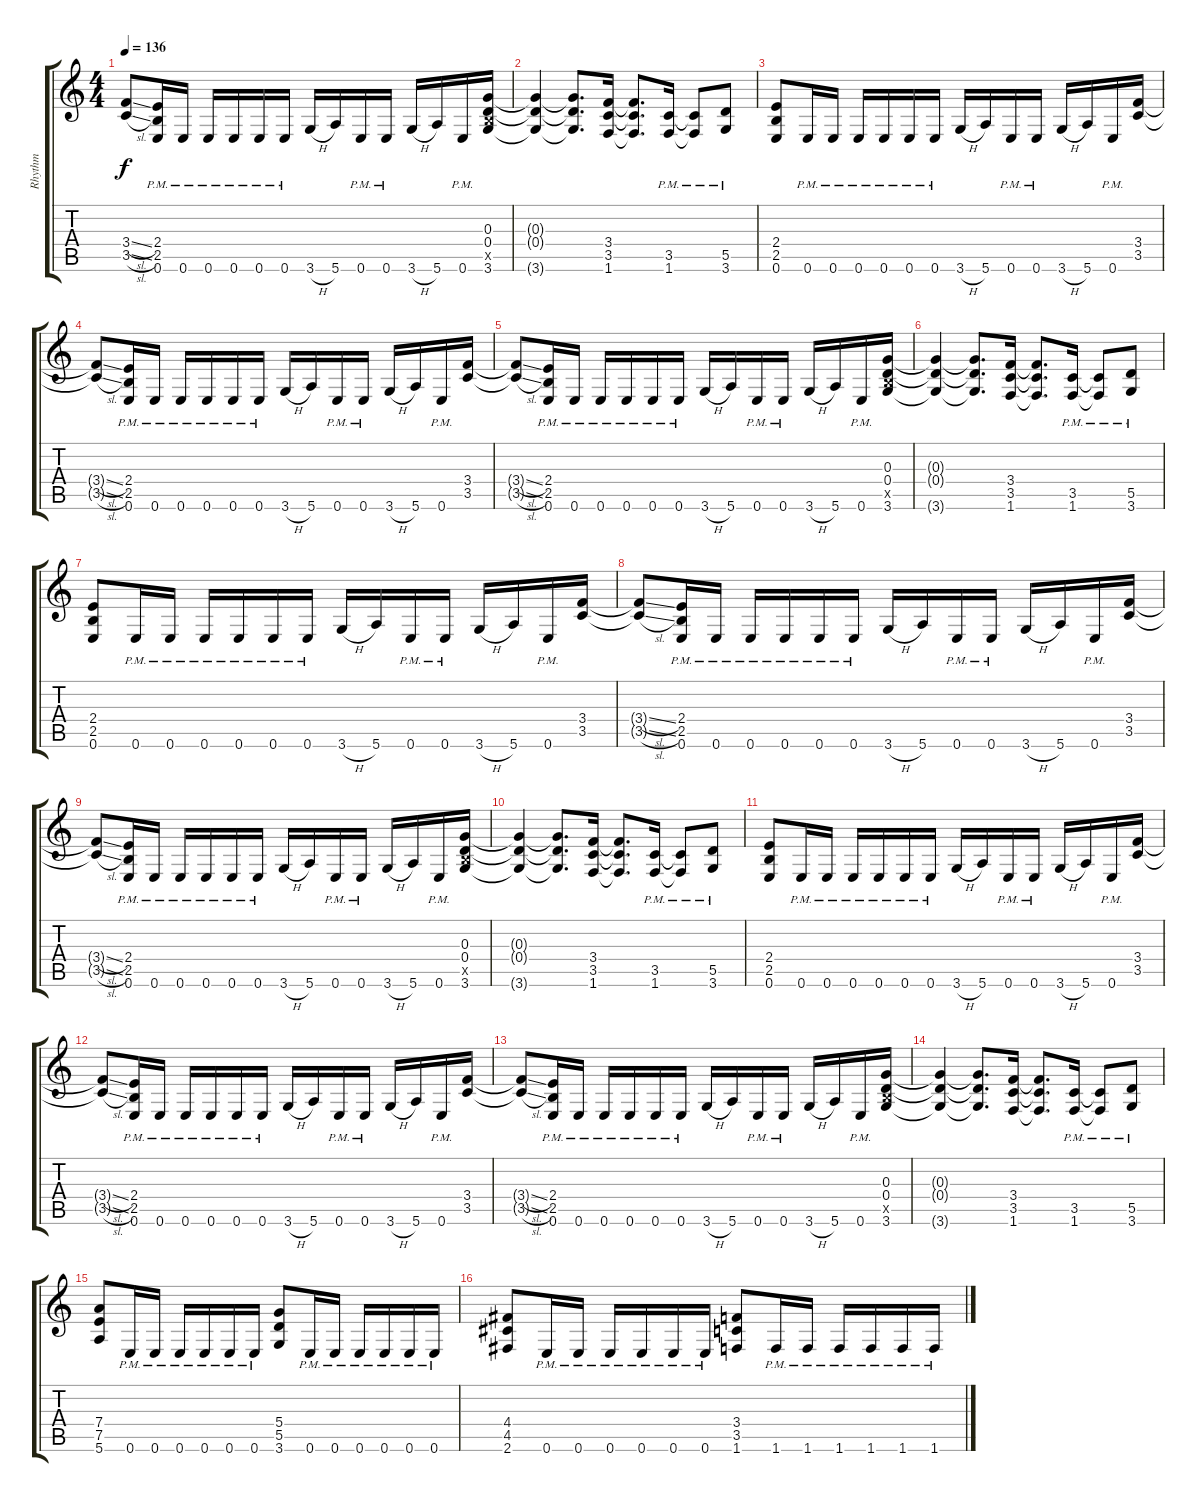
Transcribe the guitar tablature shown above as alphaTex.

\track ("Rhythm" "Rhythm") {instrument distortionguitar}
\staff {score tabs}
\tuning (E4 B3 G3 D3 A2 E2) {hide}
\ts (4 4)
\tempo 136
\clef g2
\ks c
(3.4{sl t} 3.5{sl t}).8{dy f} (2.4{pm} 2.5{pm} 0.6{pm}).16 0.6{pm}.16 0.6{pm}.16 0.6{pm}.16 0.6{pm}.16 0.6{pm}.16 3.6{h}.16 5.6.16 0.6{pm}.16 0.6{pm}.16 3.6{h}.16 5.6.16 0.6{pm}.16 (0.3 0.4 2.5{x} 3.6).16 |
(0.3{t} 0.4{t} 3.6{t}).4 (0.3{t} 0.4{t} 3.6{t}).8{d} (3.4 3.5 1.6).16 (3.4{t} 3.5{t} 1.6{t}).8{d} (3.5{pm} 1.6{pm}).16 (3.5{pm t} 1.6{pm t}).8 (5.5{pm} 3.6{pm}).8 |
(2.4 2.5 0.6).8 0.6{pm}.16 0.6{pm}.16 0.6{pm}.16 0.6{pm}.16 0.6{pm}.16 0.6{pm}.16 3.6{h}.16 5.6.16 0.6{pm}.16 0.6{pm}.16 3.6{h}.16 5.6.16 0.6{pm}.16 (3.4 3.5).16 |
(3.4{sl t} 3.5{sl t}).8 (2.4{pm} 2.5{pm} 0.6{pm}).16 0.6{pm}.16 0.6{pm}.16 0.6{pm}.16 0.6{pm}.16 0.6{pm}.16 3.6{h}.16 5.6.16 0.6{pm}.16 0.6{pm}.16 3.6{h}.16 5.6.16 0.6{pm}.16 (3.4 3.5).16 |
(3.4{sl t} 3.5{sl t}).8 (2.4{pm} 2.5{pm} 0.6{pm}).16 0.6{pm}.16 0.6{pm}.16 0.6{pm}.16 0.6{pm}.16 0.6{pm}.16 3.6{h}.16 5.6.16 0.6{pm}.16 0.6{pm}.16 3.6{h}.16 5.6.16 0.6{pm}.16 (0.3 0.4 2.5{x} 3.6).16 |
(0.3{t} 0.4{t} 3.6{t}).4 (0.3{t} 0.4{t} 3.6{t}).8{d} (3.4 3.5 1.6).16 (3.4{t} 3.5{t} 1.6{t}).8{d} (3.5{pm} 1.6{pm}).16 (3.5{pm t} 1.6{pm t}).8 (5.5{pm} 3.6{pm}).8 |
(2.4 2.5 0.6).8 0.6{pm}.16 0.6{pm}.16 0.6{pm}.16 0.6{pm}.16 0.6{pm}.16 0.6{pm}.16 3.6{h}.16 5.6.16 0.6{pm}.16 0.6{pm}.16 3.6{h}.16 5.6.16 0.6{pm}.16 (3.4 3.5).16 |
(3.4{sl t} 3.5{sl t}).8 (2.4{pm} 2.5{pm} 0.6{pm}).16 0.6{pm}.16 0.6{pm}.16 0.6{pm}.16 0.6{pm}.16 0.6{pm}.16 3.6{h}.16 5.6.16 0.6{pm}.16 0.6{pm}.16 3.6{h}.16 5.6.16 0.6{pm}.16 (3.4 3.5).16 |
(3.4{sl t} 3.5{sl t}).8 (2.4{pm} 2.5{pm} 0.6{pm}).16 0.6{pm}.16 0.6{pm}.16 0.6{pm}.16 0.6{pm}.16 0.6{pm}.16 3.6{h}.16 5.6.16 0.6{pm}.16 0.6{pm}.16 3.6{h}.16 5.6.16 0.6{pm}.16 (0.3 0.4 2.5{x} 3.6).16 |
(0.3{t} 0.4{t} 3.6{t}).4 (0.3{t} 0.4{t} 3.6{t}).8{d} (3.4 3.5 1.6).16 (3.4{t} 3.5{t} 1.6{t}).8{d} (3.5{pm} 1.6{pm}).16 (3.5{pm t} 1.6{pm t}).8 (5.5{pm} 3.6{pm}).8 |
(2.4 2.5 0.6).8 0.6{pm}.16 0.6{pm}.16 0.6{pm}.16 0.6{pm}.16 0.6{pm}.16 0.6{pm}.16 3.6{h}.16 5.6.16 0.6{pm}.16 0.6{pm}.16 3.6{h}.16 5.6.16 0.6{pm}.16 (3.4 3.5).16 |
(3.4{sl t} 3.5{sl t}).8 (2.4{pm} 2.5{pm} 0.6{pm}).16 0.6{pm}.16 0.6{pm}.16 0.6{pm}.16 0.6{pm}.16 0.6{pm}.16 3.6{h}.16 5.6.16 0.6{pm}.16 0.6{pm}.16 3.6{h}.16 5.6.16 0.6{pm}.16 (3.4 3.5).16 |
(3.4{sl t} 3.5{sl t}).8 (2.4{pm} 2.5{pm} 0.6{pm}).16 0.6{pm}.16 0.6{pm}.16 0.6{pm}.16 0.6{pm}.16 0.6{pm}.16 3.6{h}.16 5.6.16 0.6{pm}.16 0.6{pm}.16 3.6{h}.16 5.6.16 0.6{pm}.16 (0.3 0.4 2.5{x} 3.6).16 |
(0.3{t} 0.4{t} 3.6{t}).4 (0.3{t} 0.4{t} 3.6{t}).8{d} (3.4 3.5 1.6).16 (3.4{t} 3.5{t} 1.6{t}).8{d} (3.5{pm} 1.6{pm}).16 (3.5{pm t} 1.6{pm t}).8 (5.5{pm} 3.6{pm}).8 |
(7.4 7.5 5.6).8 0.6{pm}.16 0.6{pm}.16 0.6{pm}.16 0.6{pm}.16 0.6{pm}.16 0.6{pm}.16 (5.4 5.5 3.6).8 0.6{pm}.16 0.6{pm}.16 0.6{pm}.16 0.6{pm}.16 0.6{pm}.16 0.6{pm}.16 |
(4.4 4.5 2.6).8 0.6{pm}.16 0.6{pm}.16 0.6{pm}.16 0.6{pm}.16 0.6{pm}.16 0.6{pm}.16 (3.4 3.5 1.6).8 1.6{pm}.16 1.6{pm}.16 1.6{pm}.16 1.6{pm}.16 1.6{pm}.16 1.6{pm}.16
